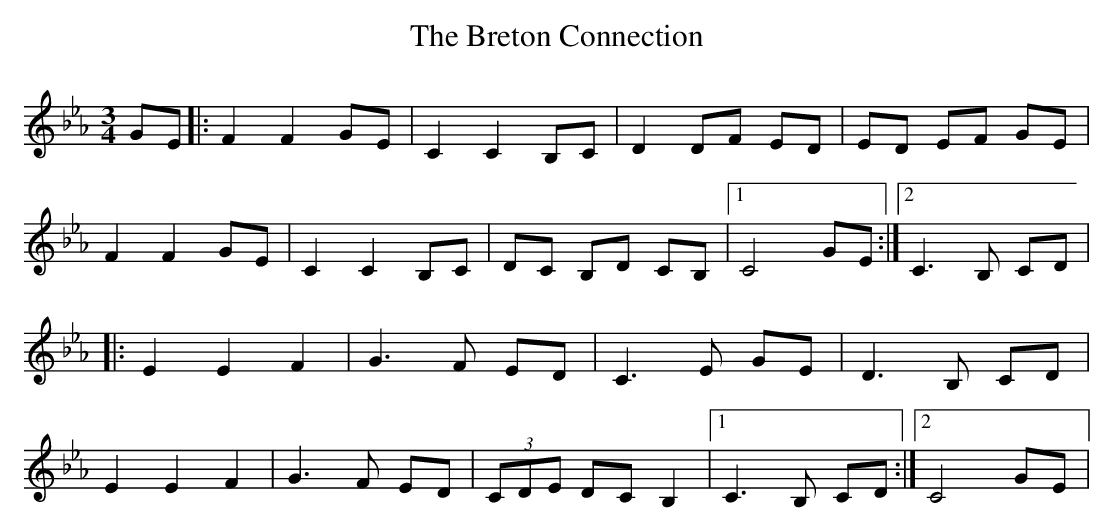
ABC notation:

X:1
T:The Breton Connection
M:3/4
L:1/8
K:Eb
GE|:F2 F2 GE|C2 C2 B,C|D2 DF ED|ED EF GE|
F2 F2 GE|C2 C2 B,C|DC B,D CB,|1 C4 GE:|2 C3 B, CD|
|:E2 E2 F2|G3 F ED|C3 E GE|D3 B, CD|
E2 E2 F2|G3 F ED|(3CDE DC B,2|1 C3 B, CD:|2 C4 GE|
